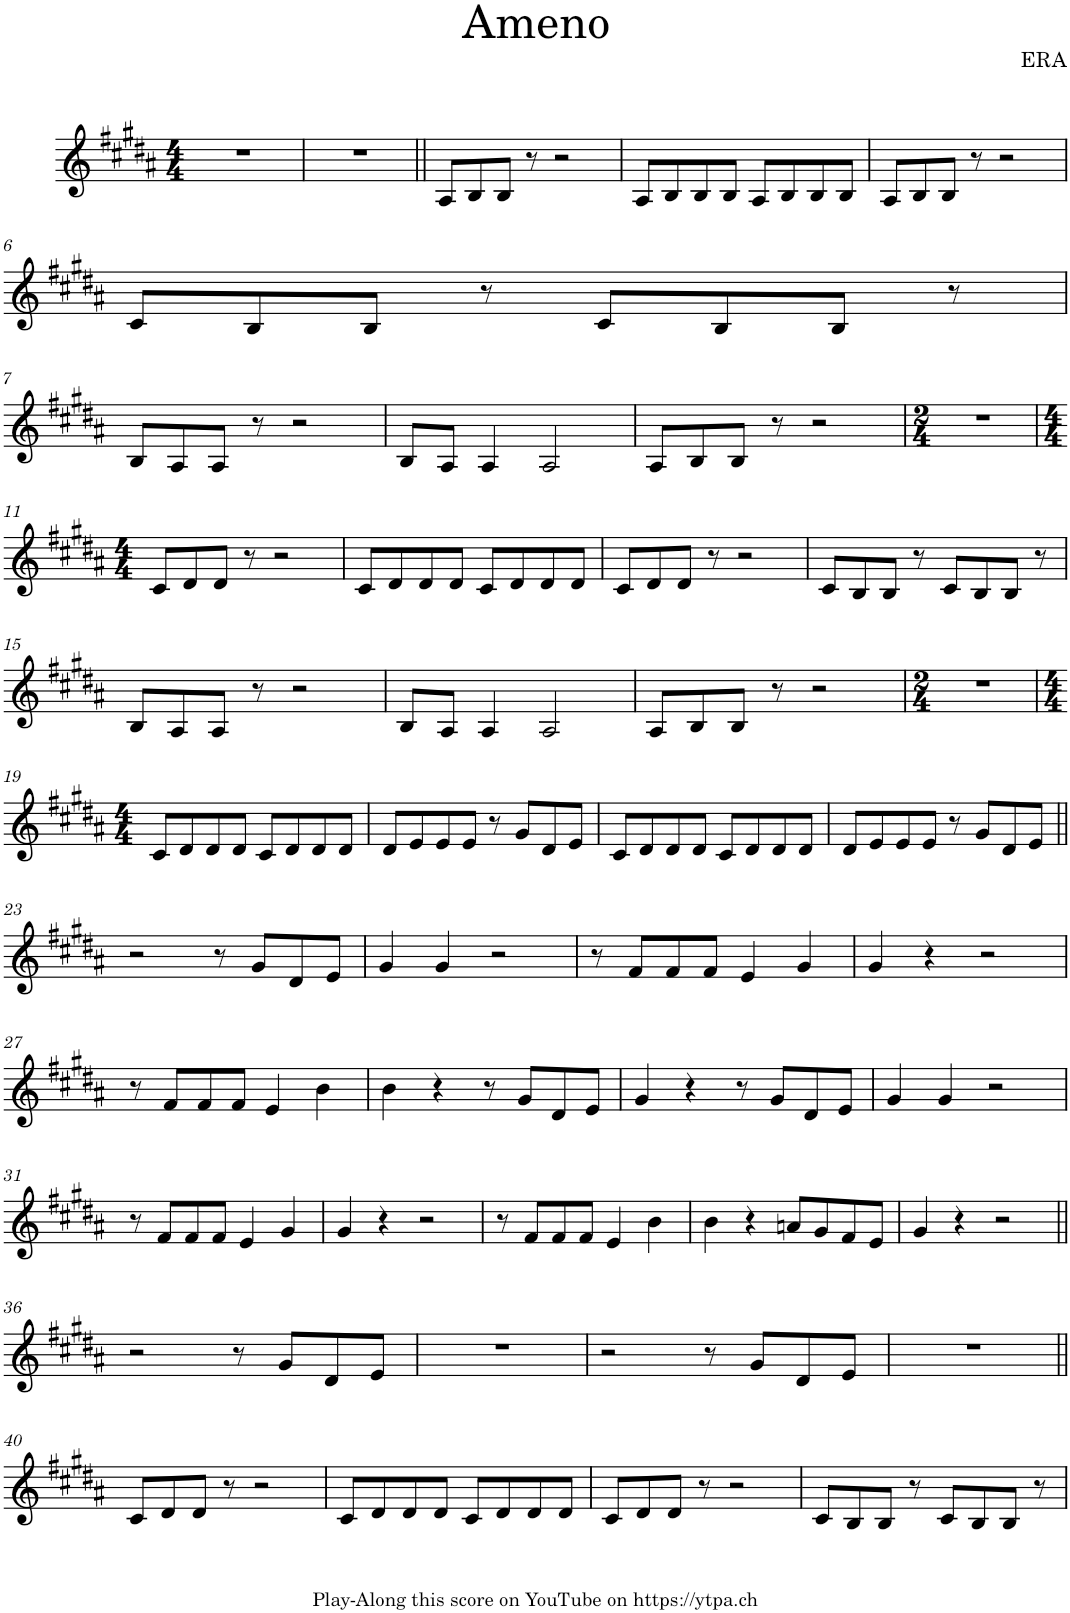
**kern
*part1
*staff1
*I"Piano
*I'Pno.
*clefG2
*k[f#c#g#d#a#]
*M4/4
=1
1r
=2
1r
=3||
8A#/L
8B/
8B/J
8r
2r
=4
8A#/L
8B/
8B/
8B/J
8A#/L
8B/
8B/
8B/J
=5
8A#/L
8B/
8B/J
8r
2r
!!LO:LB:g=z
=6
8c#/L
8B/
8B/J
8r
8c#/L
8B/
8B/J
8r
!!LO:LB:g=z
=7
8B/L
8A#/
8A#/J
8r
2r
=8
8B/L
8A#/J
4A#/
2A#/
=9
8A#/L
8B/
8B/J
8r
2r
=10
*M2/4
2r
!!LO:LB:g=z
=11
*M4/4
8c#/L
8d#/
8d#/J
8r
2r
=12
8c#/L
8d#/
8d#/
8d#/J
8c#/L
8d#/
8d#/
8d#/J
=13
8c#/L
8d#/
8d#/J
8r
2r
=14
8c#/L
8B/
8B/J
8r
8c#/L
8B/
8B/J
8r
!!LO:LB:g=z
=15
8B/L
8A#/
8A#/J
8r
2r
=16
8B/L
8A#/J
4A#/
2A#/
=17
8A#/L
8B/
8B/J
8r
2r
=18
*M2/4
2r
!!LO:LB:g=z
=19
*M4/4
8c#/L
8d#/
8d#/
8d#/J
8c#/L
8d#/
8d#/
8d#/J
=20
8d#/L
8e/
8e/
8e/J
8r
8g#/L
8d#/
8e/J
=21
8c#/L
8d#/
8d#/
8d#/J
8c#/L
8d#/
8d#/
8d#/J
=22
8d#/L
8e/
8e/
8e/J
8r
8g#/L
8d#/
8e/J
!!LO:LB:g=z
=23||
2r
8r
8g#/L
8d#/
8e/J
=24
4g#/
4g#/
2r
=25
8r
8f#/L
8f#/
8f#/J
4e/
4g#/
=26
4g#/
4r
2r
!!LO:LB:g=z
=27
8r
8f#/L
8f#/
8f#/J
4e/
4b\
=28
4b\
4r
8r
8g#/L
8d#/
8e/J
=29
4g#/
4r
8r
8g#/L
8d#/
8e/J
=30
4g#/
4g#/
2r
!!LO:LB:g=z
=31
8r
8f#/L
8f#/
8f#/J
4e/
4g#/
=32
4g#/
4r
2r
=33
8r
8f#/L
8f#/
8f#/J
4e/
4b\
=34
4b\
4r
8an/L
8g#/
8f#/
8e/J
=35
4g#/
4r
2r
!!LO:LB:g=z
=36||
2r
8r
8g#/L
8d#/
8e/J
=37
1r
=38
2r
8r
8g#/L
8d#/
8e/J
=39
1r
!!LO:LB:g=z
=40||
8c#/L
8d#/
8d#/J
8r
2r
=41
8c#/L
8d#/
8d#/
8d#/J
8c#/L
8d#/
8d#/
8d#/J
=42
8c#/L
8d#/
8d#/J
8r
2r
=43
8c#/L
8B/
8B/J
8r
8c#/L
8B/
8B/J
8r
=
*-
